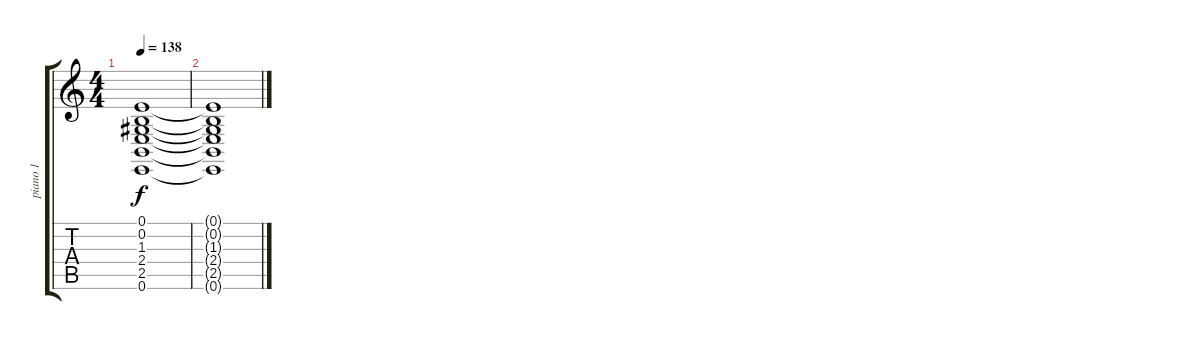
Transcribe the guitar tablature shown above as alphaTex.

\track ("piano 1" "piano 1") {instrument acousticgrandpiano}
\staff {score tabs}
\tuning (E4 B3 G3 D3 A2 E2) {hide}
\ts (4 4)
\tempo 138
\clef g2
\ks c
(0.1 0.2 1.3 2.4 2.5 0.6).1{dy f} |
(0.1{t} 0.2{t} 1.3{t} 2.4{t} 2.5{t} 0.6{t}).1
